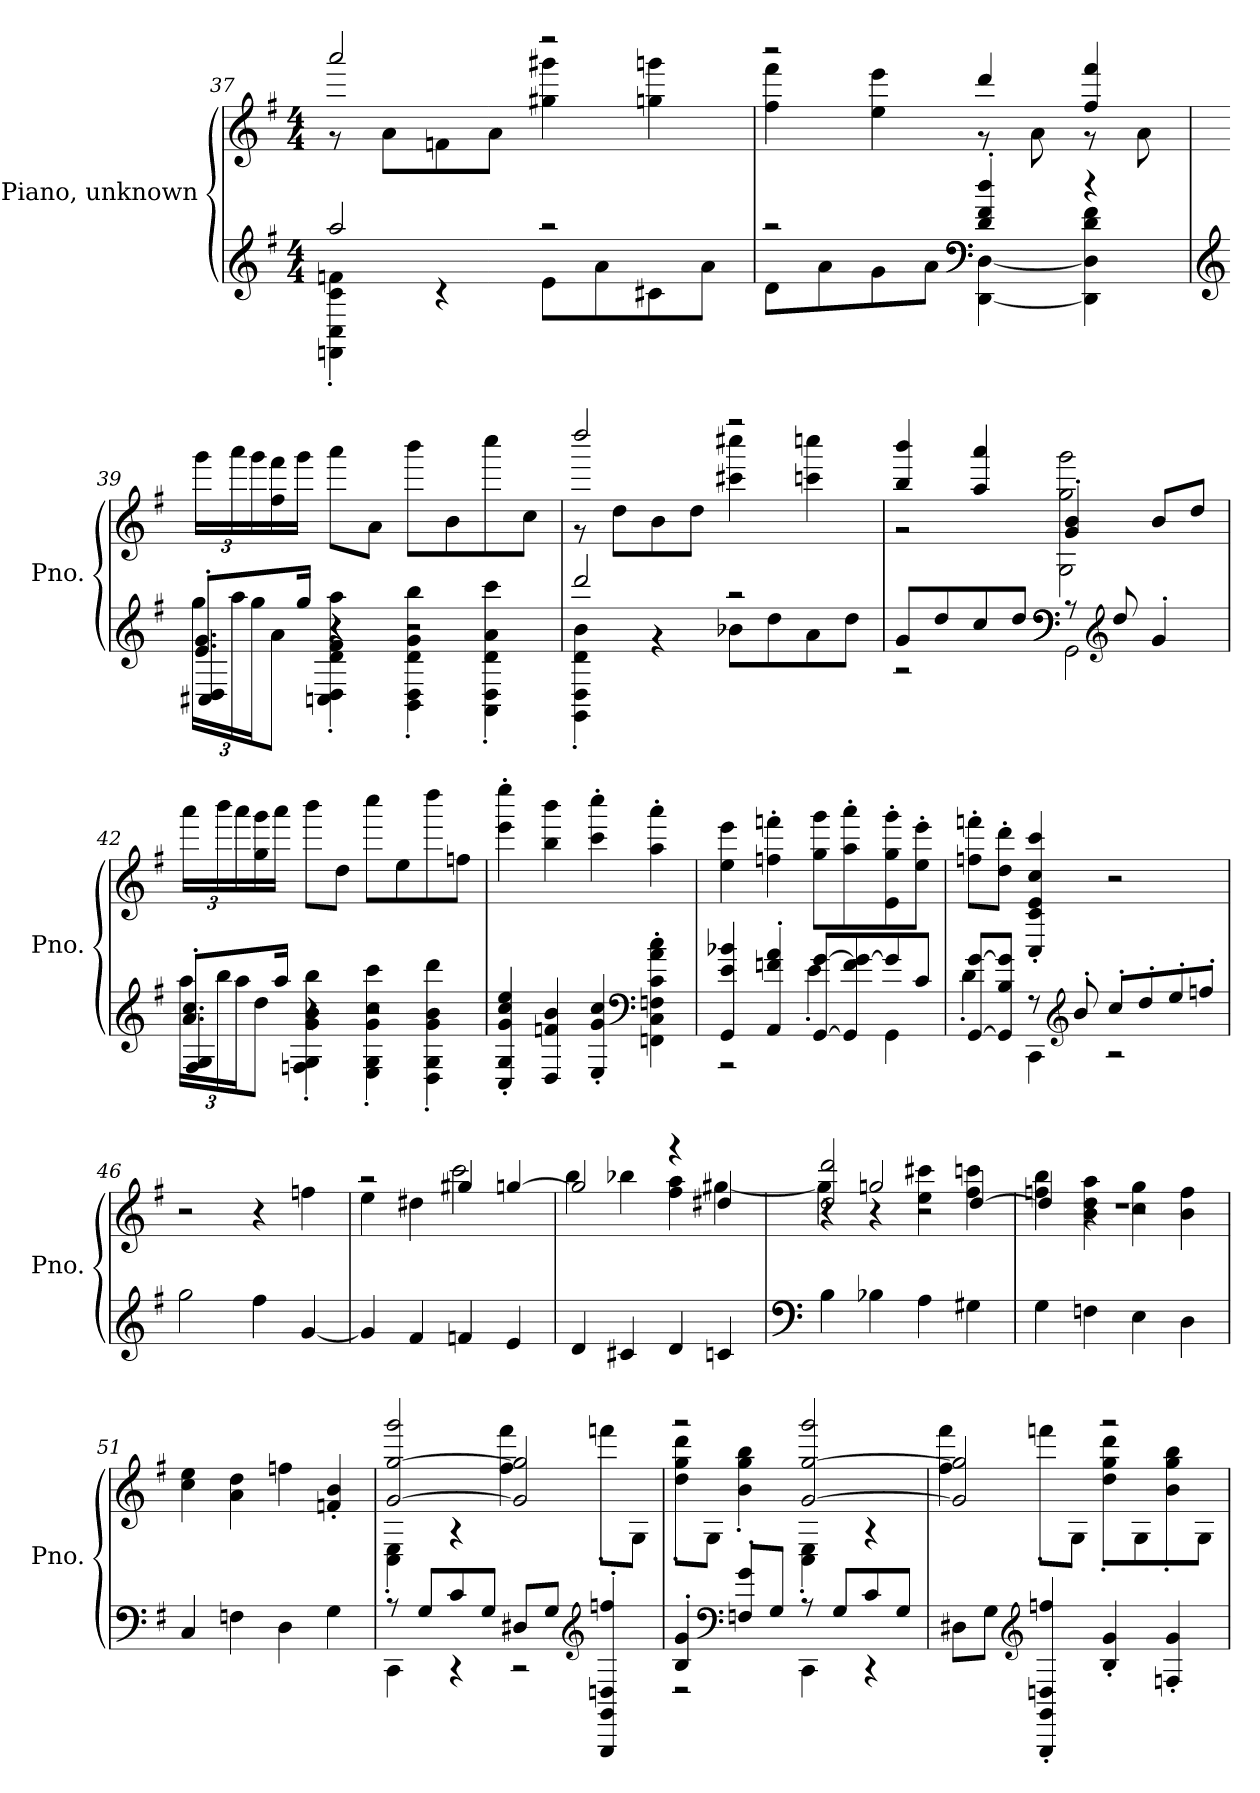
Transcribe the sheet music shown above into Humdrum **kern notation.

**kern	**kern
*part1	*part1
*staff2	*staff1
*I"Piano, unknown	*
*I'Pno.	*
*clefG2	*clefG2
*k[f#]	*k[f#]
*M4/4	*M4/4
=37	=37
*^	*^
2aa/	4FFn\' 4C\' 4c\' 4fn\'	2aaa/	8r
.	.	.	8a\L
.	4r	.	8fn\
.	.	.	8a\J
2r	8e\L	2r	4gg#X\ 4ggg#X\
.	8a\	.	.
.	8c#X\	.	4ggn\ 4gggn\
.	8a\J	.	.
=38	=38	=38	=38
2r	8d\L	2r	4ff#\ 4fff#\
.	8a\	.	.
.	8g\	.	4ee\ 4eee\
.	8a\J	.	.
*clefF4	*	*	*
4d/' 4f#/' 4dd/'	[4DD\ [4D\	4ddd/	8r
.	.	.	8a\
4r	4DD\] 4D\] 4d\ 4f#\	4ff#/ 4fff#/	8r
.	.	.	8a\
*v	*v	*	*
*	*v	*v
!!LO:LB:g=z
=39	=39
*clefG2	*
*^	*
*	*Xbrackettup	*Xbrackettup
*	*^	*
8.e/' 8.g/'L	24gg\LL	4C#X/ 4D/	24ggg\LL
.	24aa\	.	24aaa\
.	24gg\J	.	24ggg\
.	8a\J	.	16ff#\ 16fff#\
16gg/Jk	.	.	16ggg\JJ
4r	4Cn\' 4D\' 4d\' 4f#\' 4aa\'	4r	8aaa\L
.	.	.	8a\J
2r	4BB\' 4D\' 4d\' 4g\' 4bb\'	2r	8bbb\L
.	.	.	8b\
.	4AA\' 4D\' 4d\' 4a\' 4ccc\'	.	8cccc\
.	.	.	8cc\J
*	*v	*v	*
=40	=40	=40
*	*	*^
2ddd/	4GG\' 4D\' 4d\' 4b\'	2dddd/	8r
.	.	.	8dd\L
.	4r	.	8b\
.	.	.	8dd\J
2r	8b-X\L	2r	4ccc#X\ 4cccc#X\
.	8dd\	.	.
.	8a\	.	4cccn\ 4ccccn\
.	8dd\J	.	.
=41	=41	=41	=41
8g/L	2r	4bb/ 4bbb/	2r
8dd/	.	.	.
8cc/	.	4aa/ 4aaa/	.
8dd/J	.	.	.
*clefF4	*	*	*
8r	2GG\	4g/' 4b/'	2G\ 2gg\ 2ggg\
*clefG2	*	*	*
8dd/	.	.	.
4g'/	.	8b/L	.
.	.	8dd/J	.
*	*	*v	*v
!!LO:LB:g=z
=42	=42	=42
*	*^	*
8.a/' 8.cc/'L	24aa\LL	4F#/ 4G/	24aaa\LL
.	24bb\	.	24bbb\
.	24aa\J	.	24aaa\
.	8dd\J	.	16gg\ 16ggg\
16aa/Jk	.	.	16aaa\JJ
4r	4Fn\' 4G\' 4g\' 4b\' 4bb\'	4r	8bbb\L
.	.	.	8dd\J
2r	4E\' 4G\' 4g\' 4cc\' 4ccc\'	2r	8cccc\L
.	.	.	8ee\
.	4D\' 4G\' 4g\' 4b\' 4ddd\'	.	8dddd\
.	.	.	8ffn\J
*v	*v	*v	*
=43	=43
4C/' 4G/' 4g/' 4cc/' 4ee/'	4eee\' 4eeee\'
4D/ 4fn/ 4b/	4bb\ 4bbb\
4E/' 4g/' 4cc/'	4ccc\' 4cccc\'
*clefF4	*
4FFn\' 4C\' 4Fn\' 4c\' 4a\' 4cc\'	4aa\' 4aaa\'
=44	=44
*^	*
4GG/ 4e/ 4b-X/	2r	4ee\ 4eee\
4AA/' 4fn/' 4a/'	.	4ffn\' 4fffn\'
[8GG/ [8g/L	4e'\	8gg\ 8ggg\L
8GG/] 8f/ 8g/_	.	8aa\' 8aaa\'
8g/]	4GG\	8e\' 8gg\' 8ggg\'
8c/J	.	8ee\' 8eee\'J
!!LO:LB:g=z
=45	=45	=45
[8GG/ [8g/L	4d'\	8ffn\' 8fffn\'L
8GG/] 8B/ 8g/]J	.	8dd\' 8ddd\'J
8r	4CC\	4C/' 4c/' 4e/' 4cc/' 4ccc/'
*clefG2	*	*
8b'/	.	.
8cc'/L	2r	2r
8dd'/	.	.
8ee'/	.	.
8ffn'/J	.	.
*v	*v	*
=46	=46
2gg\	2r
4ff#\	4r
[4g/	4ffn\
=47	=47
*	*^
4g/]	2r	4ee\
4f#/	.	4dd#X\
4fn/	4gg#X/	2ccc\
4e/	[4ggn/	.
=48	=48	=48
4d/	2gg/]	4bb\
4c#X/	.	4bb-X\
4d/	4r	4ff#\ 4aa\
4cn/	4dd#X/	[4gg#X\
*	*v	*v
=49	=49
*clefF4	*
*	*^
*	*	*^
4B\	2dd/ 2ddd/	4gg#\]	4r
4B-X\	.	4r	2ggn/
4A\	2r	4ee\ 4ccc#X\	.
4G#X\	.	4ff#\ 4cccn\	[4dd/
!!LO:PB:g=z	!!	!!
=50	=50	=50	=50
4G\	1r	4ffn\ 4bb\	4dd/]
4Fn\	.	4b\ 4dd\ 4aa\	4r
4E\	.	4cc\ 4gg\	2r
4D\	.	4b\ 4ff\	.
*	*v	*v	*v
=51	=51
4C/	4cc\ 4ee\
4Fn\	4a\ 4dd\
4D\	4ffn\
4G\	4fn/' 4b/'
=52	=52
*^	*^
8r	4CC\	[2g/ [2gg/ 2ggg/	4C\' 4E\'
8G/L	.	.	.
8c/	4r	.	4r
8G/J	.	.	.
8D#X/L	2r	2g/] 2gg/]	4ff#\ 4fff#\
8G/J	.	.	.
*clefG2	*	*	*
4GGG/' 4GG/' 4Dn/' 4ffn/'	.	.	8fffn'\L
.	.	.	8G\J
=53	=53	=53	=53
4B/' 4g/'	2r	2r	8dd\' 8gg\' 8ddd\'L
.	.	.	8G\J
*clefF4	*	*	*
8Fn/' 8g/'L	.	.	4b\' 4gg\' 4bb\'
8G/J	.	.	.
8r	4CC\	[2g/ [2gg/ 2ggg/	4C\' 4E\'
8G/L	.	.	.
8c/	4r	.	4r
8G/J	.	.	.
*v	*v	*	*
!!LO:LB:g=z	!!
=54	=54	=54
8D#X\L	2g/] 2gg/]	4ff#\ 4fff#\
8G\J	.	.
*clefG2	*	*
4GGG/' 4GG/' 4Dn/' 4ffn/'	.	8fffn'\L
.	.	8G\J
4B/' 4g/'	2r	8dd\' 8gg\' 8ddd\'L
.	.	8G\
4Fn/' 4g/'	.	8b\' 8gg\' 8bb\'
.	.	8G\J
*	*v	*v
=	=
*-	*-
